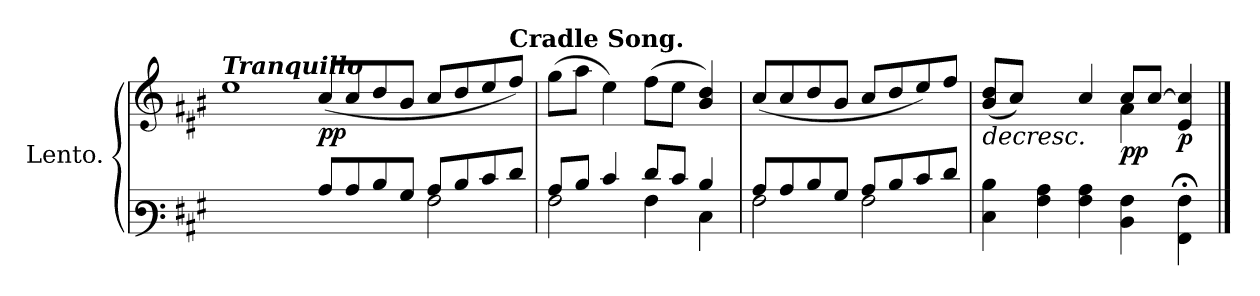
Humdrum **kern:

**kern	**kern	**dynam
*part1	*part1	*part1
*staff2	*staff1	*staff1/2
*I"Lento.	*	*
*clefF3	*clefG3	*
*k[f#c#g#]	*k[f#c#g#]	*
=1	=1	=1
*^	*	*
!	!	!LO:TX:a:Bi:t=Tranquillo	!
1ryy	1.ryy	(<1cc#	.
!	!	!	!LO:DY:b
!	!	!	!LO:DY:n=1:b
8c#/L	.	(<8a/L	p p
8c#/	.	8a/	.
8d/	.	8b/	.
8B/J	.	8g#/J	.
8c#/L	2A\	8a/L	.
8d/	.	8b/	.
8e/	.	8cc#/	.
!	!	!LO:TX:a:B:t=Cradle Song.	!
8f#/J	.	8dd/J)	.
=2	=2	=2	=2
8c#/L	2A\	(>8ee\L	.
8d/J	.	8ff#\J	.
4e/	.	4cc#\)	.
8f#/L	4A\	(>8dd\L	.
8e/J	.	8cc#\J	.
4d/	4E\	4g#/ 4b/)	.
=3	=3	=3	=3
8c#/L	2A\	(<8a/L	.
8c#/	.	8a/	.
8d/	.	8b/	.
8B/J	.	8g#/J	.
8c#/L	2A\	8a/L	.
8d/	.	8b/	.
8e/	.	8cc#/)	.
8f#/J	.	8dd/J	.
*v	*v	*	*
=4	=4	=4
!	!	!LO:HP:b
*	*^	*
4E\ 4d\	(<8g#/ 8b/L	2.ryy	>
.	8a/J)	.	.
4A\ 4c#\	4ryy	.	.
4A\ 4c#\	4a/	.	.
!	!	!	!LO:DY:b
!	!	!	!LO:DY:n=1:b
4D\ 4A\	8a/L	4f#\	p p
.	[>8a/J	.	.
!	!	!	!LO:DY:n=2:b
4AA\;< 4A\;<	4c#/ 4a/]	4ryy	p
*	*v	*v	*
.	.	]
==	==	==
*-	*-	*-
